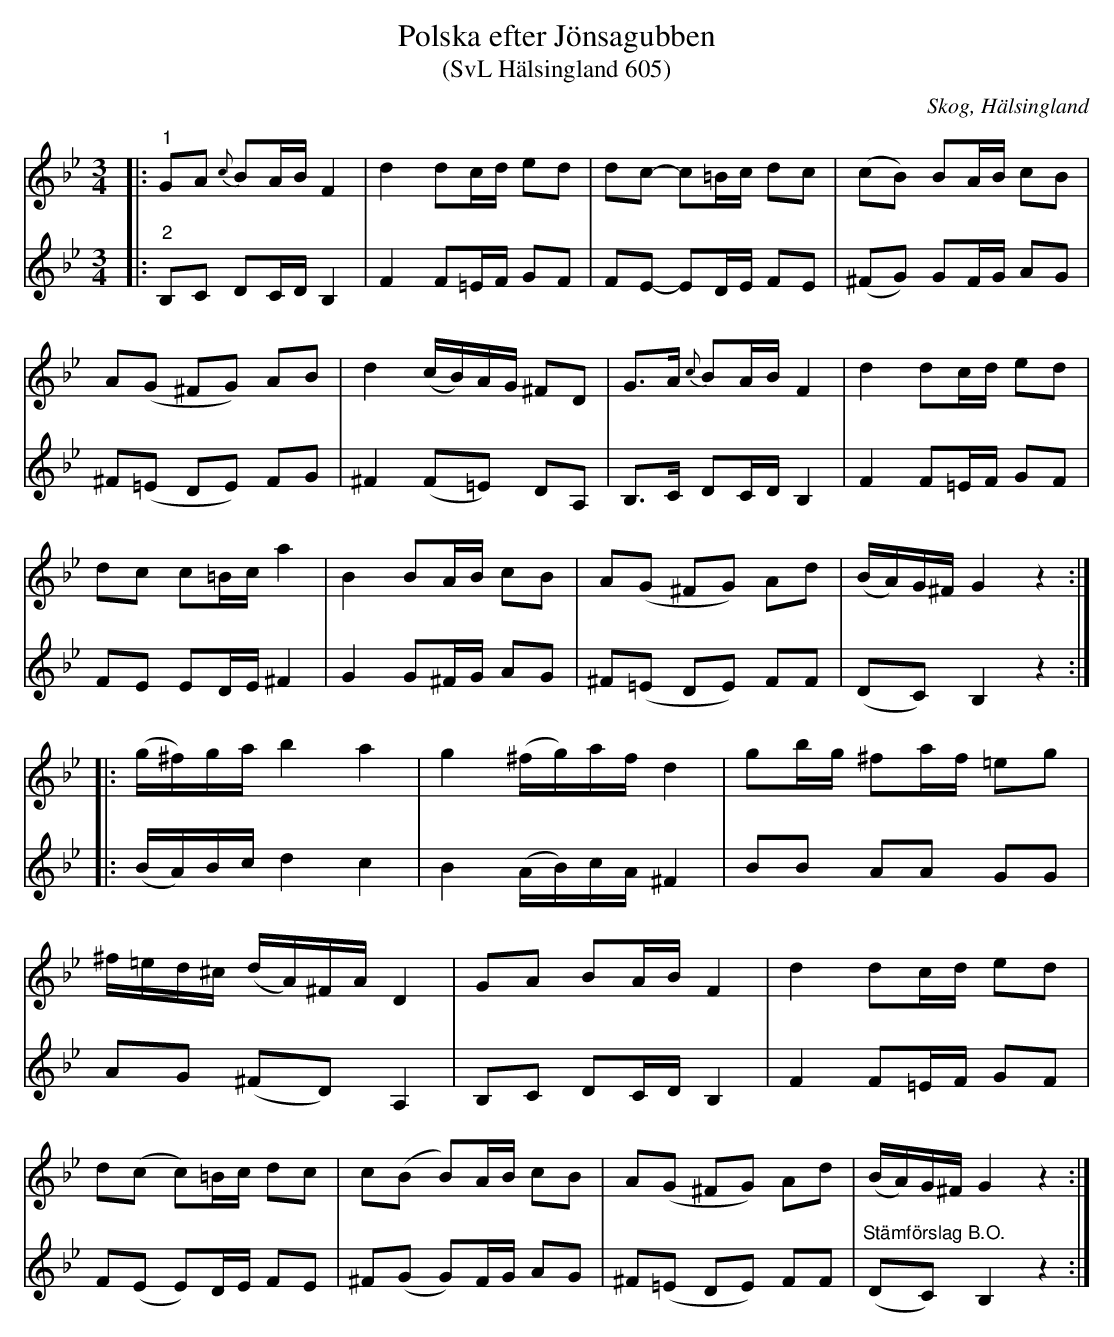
X:1
T:Polska efter Jönsagubben
T:(SvL Hälsingland 605)
O:Skog, Hälsingland
L:1/8
M:3/4
K:Gm
V:1
|:"^1" GA{c} BA/B/ F2 | d2 dc/d/ ed | dc- c=B/c/ dc | (cB) BA/B/ cB |
A(G ^FG) AB | d2 (c/B/)A/G/ ^FD | G>A{c} BA/B/ F2 | d2 dc/d/ ed |
 dc c=B/c/ a2 | B2 BA/B/ cB | A(G ^FG) Ad | (B/A/)G/^F/ G2 z2 ::
(g/^f/)g/a/ b2 a2 | g2 (^f/g/)a/f/ d2 | gb/g/ ^fa/f/ =eg |
 ^f/=e/d/^c/ (d/A/)^F/A/ D2 | GA BA/B/ F2 | d2 dc/d/ ed |
 d(c c)=B/c/ dc | c(B B)A/B/ cB | A(G ^FG) Ad | (B/A/)G/^F/ G2 z2 :|
V:2
|:"^2" B,C DC/D/ B,2 | F2 F=E/F/ GF | FE- ED/E/ FE | (^FG) GF/G/ AG |
 ^F(=E DE) FG | ^F2 (F=E) DA, | B,>C DC/D/ B,2 | F2 F=E/F/ GF |
FE ED/E/ ^F2 | G2 G^F/G/ AG | ^F(=E DE) FF | (DC) B,2 z2 ::
(B/A/)B/c/ d2 c2 | B2 (A/B/)c/A/ ^F2 | BB AA GG |
 AG (^FD) A,2 | B,C DC/D/ B,2 | F2 F=E/F/ GF |
F(E E)D/E/ FE | ^F(G G)F/G/ AG | ^F(=E DE) FF |"^Stämförslag B.O." (DC) B,2 z2 :|
